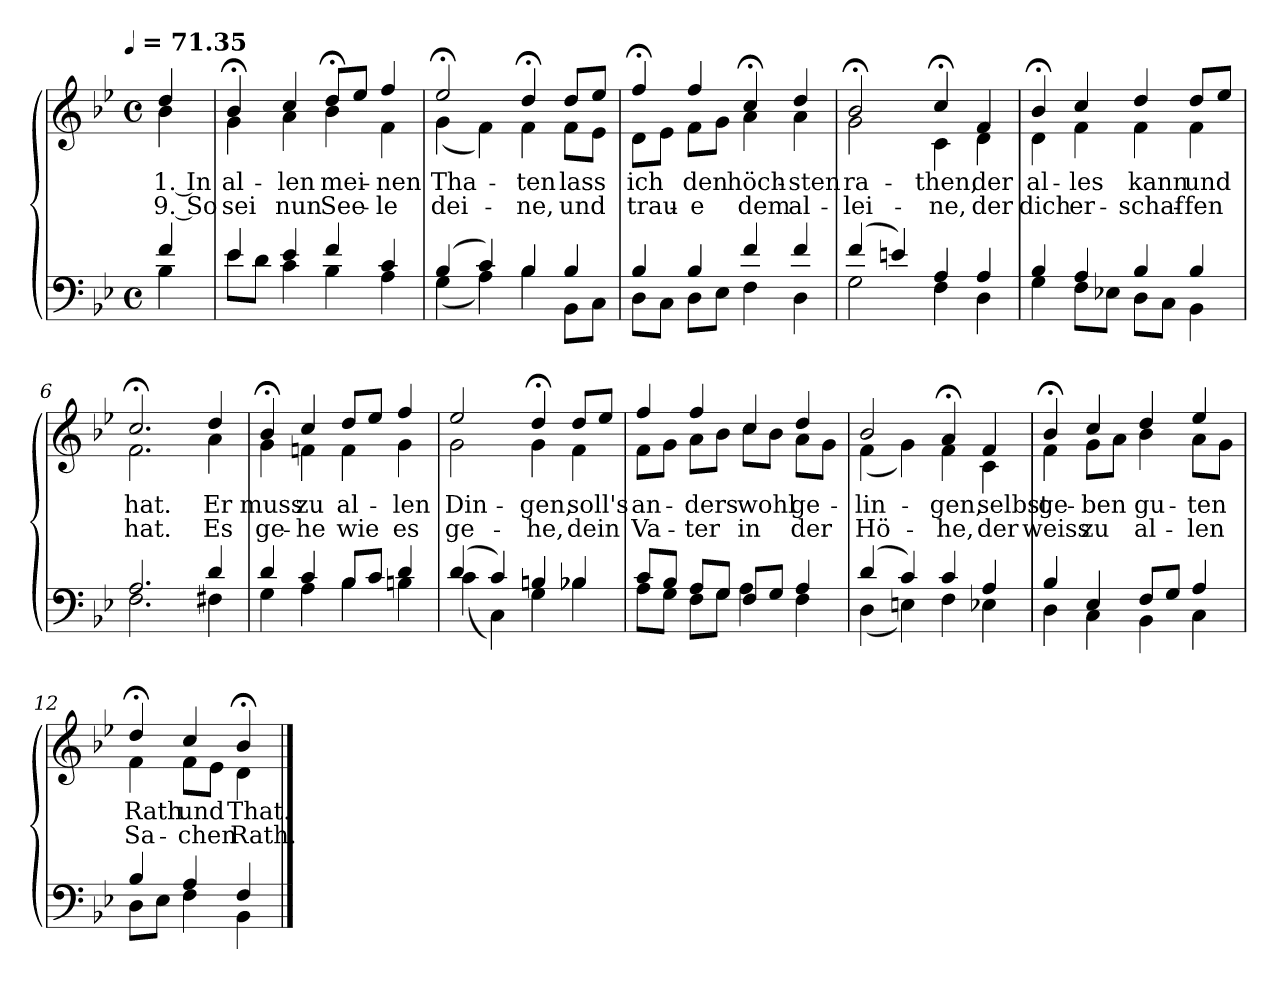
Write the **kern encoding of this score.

**kern	**kern	**text	**text	**dynam
*part1	*part1	*part1	*part1	*part1
*staff2	*staff1	*staff1	*staff1	*staff1/2
*clefF4	*clefG2	*	*	*
*k[b-e-]	*k[b-e-]	*	*	*
!!LO:TX:omd:t=[quarter] = 71.35
*M4/4	*M4/4	*	*	*
*met(c)	*met(c)	*	*	*
*MM71	*MM71	*	*	*
=	=	=	=	=
*^	*^	*	*	*
4f	4B-	4dd	4b-	1. In	9. So	.
=1	=1	=1	=1	=1	=1	=1
4e-	8e-L	4b-;<	4g	al-	sei	.
.	8dJ	.	.	.	.	.
4e-	4c	4cc	4a	-len	nun	.
4f	4B-	8dd;<L	4b-	mei-	See-	.
.	.	8ee-J	.	.	.	.
4c	4A	4ff	4f	-nen	-le	♩ = 70
=2	=2	=2	=2	=2	=2	=2
*	*	*MM69	*	*	*	*
(4B-	(4G	2ee-;<	(4g	Tha-	dei-	.
4c)	4A)	.	4f)	.	.	.
4B-	4B-	4dd;<	4f	-ten	-ne,	.
4B-	8BB-L	8ddL	8fL	lass	und	♩ = 70
.	8CJ	8ee-J	8e-J	.	.	.
=3	=3	=3	=3	=3	=3	=3
*	*	*MM72	*	*	*	*
4B-	8DL	4ff;<	8dL	ich	trau-	.
.	8CJ	.	8e-J	.	.	.
4B-	8DL	4ff	8fL	den	-e	♩ = 67
.	8E-J	.	8gJ	.	.	.
4f	4F	4cc;<	4a	höch-	dem	♩ = 69.75
4f	4D	4dd	4a	-sten	al-	♩ = 68
=4	=4	=4	=4	=4	=4	=4
*	*	*MM71	*	*	*	*
(4f	2G	2b-;<	2g	ra-	-lei-	.
4en)	.	.	.	.	.	.
4A	4F	4cc;<	4c	-then,	-ne,	.
4A	4D	4f	4d	der	der	♩ = 69.1
!!LO:LB:g=z	!!
=5	=5	=5	=5	=5	=5	=5
*	*	*MM70	*	*	*	*
4B-	4G	4b-;<	4d	al-	dich	.
4A	8FL	4cc	4f	-les	er-	.
.	8E-XJ	.	.	.	.	.
4B-	8DL	4dd	4f	kann	-schaf-	♩ = 68.4
.	8CJ	.	.	.	.	.
4B-	4BB-	8ddL	4f	und	-fen	♩ = 67
.	.	8ee-J	.	.	.	♩ = 65.13
=6	=6	=6	=6	=6	=6	=6
2.A	2.F	2.cc;<	2.f	hat.	hat.	.
4d	4F#X	4dd	4a	Er	Es	♩ = 67.45
=7	=7	=7	=7	=7	=7	=7
*	*	*MM71	*	*	*	*
4d	4G	4b-;<	4g	muss	ge-	.
4c	4A	4cc	4fn	zu	-he	♩ = 70.2
8B-L	4B-	8ddL	4f	al-	wie	.
8cJ	.	8ee-J	.	.	.	.
4d	4Bn	4ff	4g	-len	es	♩ = 68
=8	=8	=8	=8	=8	=8	=8
*	*	*MM67	*	*	*	*
(4d	(4c	2ee-	2g	Din-	ge-	.
4c)	4C)	.	.	.	.	.
4Bn	4G	4dd;<	4g	-gen,	-he,	♩ = 64.3
4B-X	4B-	8ddL	4f	soll's	dein	♩ = 66.3
.	.	8ee-J	.	.	.	♩ = 68.88
!!LO:LB:g=z	!!
=9	=9	=9	=9	=9	=9	=9
*	*	*MM68	*	*	*	*
8cL	8AL	4ff	8fL	an-	Va-	.
8B-J	8GJ	.	8gJ	.	.	.
8AL	8FL	4ff	8aL	-ders	-ter	♩ = 67
8GJ	8GJ	.	8b-J	.	.	.
8FL	4A	4cc	8ccL	wohl	in	♩ = 69.6
8GJ	.	.	8b-J	.	.	.
4A	4F	4dd	8aL	ge-	der	♩ = 67.5
.	.	.	8gJ	.	.	.
=10	=10	=10	=10	=10	=10	=10
*	*	*MM66	*	*	*	*
(4d	(4D	2b-	(4f	-lin-	Hö-	.
4c)	4En)	.	4g)	.	.	.
4c	4F	4a;<	4f	-gen,	-he,	.
4A	4E-X	4f	4c	selbst	der	♩ = 65
=11	=11	=11	=11	=11	=11	=11
*	*	*MM67	*	*	*	*
4B-	4D	4b-;<	4f	ge-	weiss	.
4E-	4C	4cc	8gL	-ben	zu	♩ = 66.2
.	.	.	8aJ	.	.	.
8FL	4BB-	4dd	4b-	gu-	al-	♩ = 65
8GJ	.	.	.	.	.	.
4A	4C	4ee-	8aL	-ten	-len	♩ = 63.6
.	.	.	8gJ	.	.	.
=12	=12	=12	=12	=12	=12	=12
*	*	*MM60	*	*	*	*
4B-	8DL	4dd;<	4f	Rath	Sa-	.
.	8E-J	.	.	.	.	.
4A	4F	4cc	8fL	und	-chen	♩ = 55
.	.	.	8e-J	.	.	.
4F	4BB-	4b-;<	4d	That.	Rath.	.
*v	*v	*	*	*	*	*
*	*v	*v	*	*	*
==	==	==	==	==
*-	*-	*-	*-	*-
